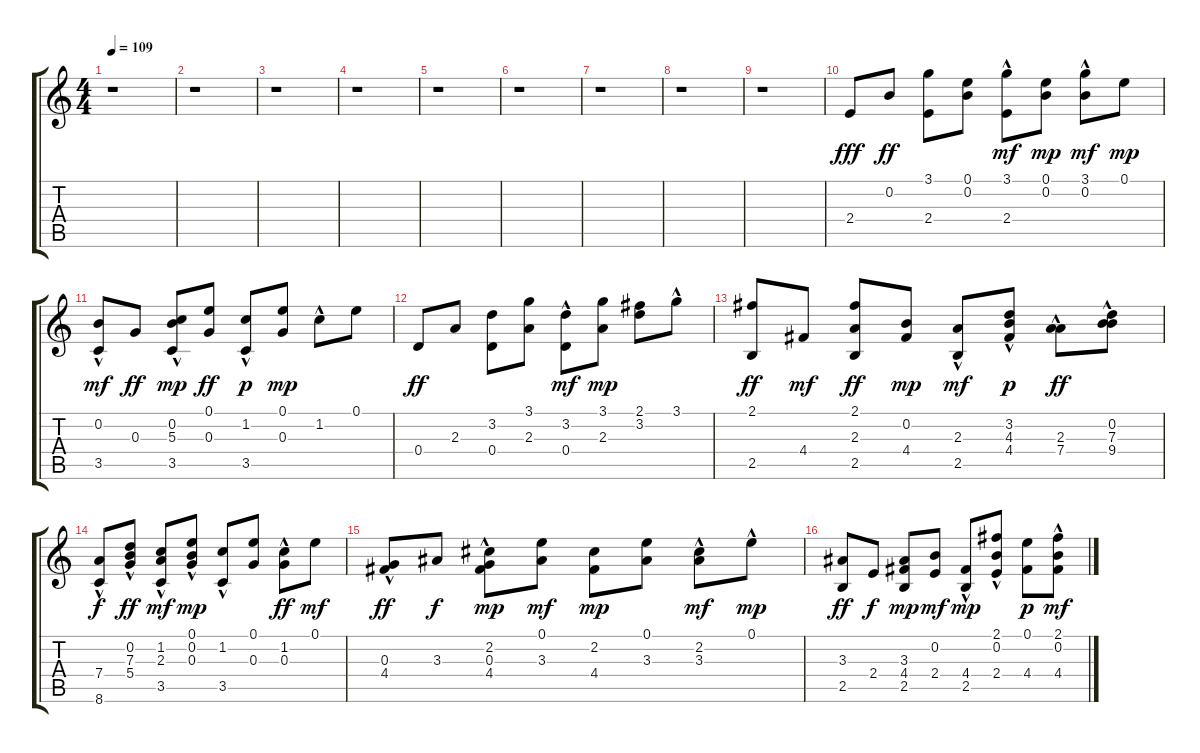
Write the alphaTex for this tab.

\track "" {instrument acousticguitarsteel}
\staff {score tabs}
\tuning (E4 B3 G3 D3 A2 E2) {hide}
\ts (4 4)
\tempo 109
\clef g2
\ks c
r.1{dy f} |
r.1 |
r.1 |
r.1 |
r.1 |
r.1 |
r.1 |
r.1 |
r.1 |
2.4.8{dy fff} 0.2.8{dy ff} (3.1 2.4).8 (0.1 0.2).8 (3.1 2.4{hac}).8{dy mf} (0.1 0.2).8{dy mp} (3.1 0.2{hac}).8{dy mf} 0.1.8{dy mp} |
(0.2{hac} 3.5).8{dy mf} 0.3.8{dy ff} (0.2{hac} 5.3 3.5).8{dy mp} (0.1 0.3).8{dy ff} (1.2 3.5{hac}).8{dy p} (0.1 0.3).8{dy mp} 1.2{hac}.8 0.1.8 |
0.4.8{dy ff} 2.3.8 (3.2 0.4).8 (3.1 2.3).8 (3.2 0.4{hac}).8{dy mf} (3.1 2.3).8{dy mp} (2.1 3.2).8 3.1{hac}.8 |
(2.1 2.5).8{dy ff} 4.4.8{dy mf} (2.1 2.3 2.5).8{dy ff} (0.2 4.4).8{dy mp} (2.3 2.5{hac}).8{dy mf} (3.2{hac} 4.3 4.4{hac}).8{dy p} (2.3{hac} 7.4{hac}).8{dy ff} (0.2{hac} 7.3 9.4{hac}).8 |
(7.4{hac} 8.6).8{dy f} (0.2{hac} 7.3 5.4).8{dy ff} (1.2 2.3{hac} 3.5).8{dy mf} (0.1 0.2{hac} 0.3).8{dy mp} (1.2 3.5{hac}).8 (0.1 0.3).8 (1.2 0.3{hac}).8{dy ff} 0.1.8{dy mf} |
(0.3{hac} 4.4).8{dy ff} 3.3.8{dy f} (2.2 0.3{hac} 4.4).8{dy mp} (0.1 3.3).8{dy mf} (2.2 4.4).8{dy mp} (0.1 3.3).8 (2.2{hac} 3.3).8{dy mf} 0.1{hac}.8{dy mp} |
(3.3 2.5).8{dy ff} 2.4.8{dy f} (3.3 4.4 2.5).8{dy mp} (0.2 2.4).8{dy mf} (4.4 2.5{hac}).8{dy mp} (2.1 0.2 2.4{hac}).8 (0.1 4.4).8{dy p} (2.1 0.2 4.4{hac}).8{dy mf}
